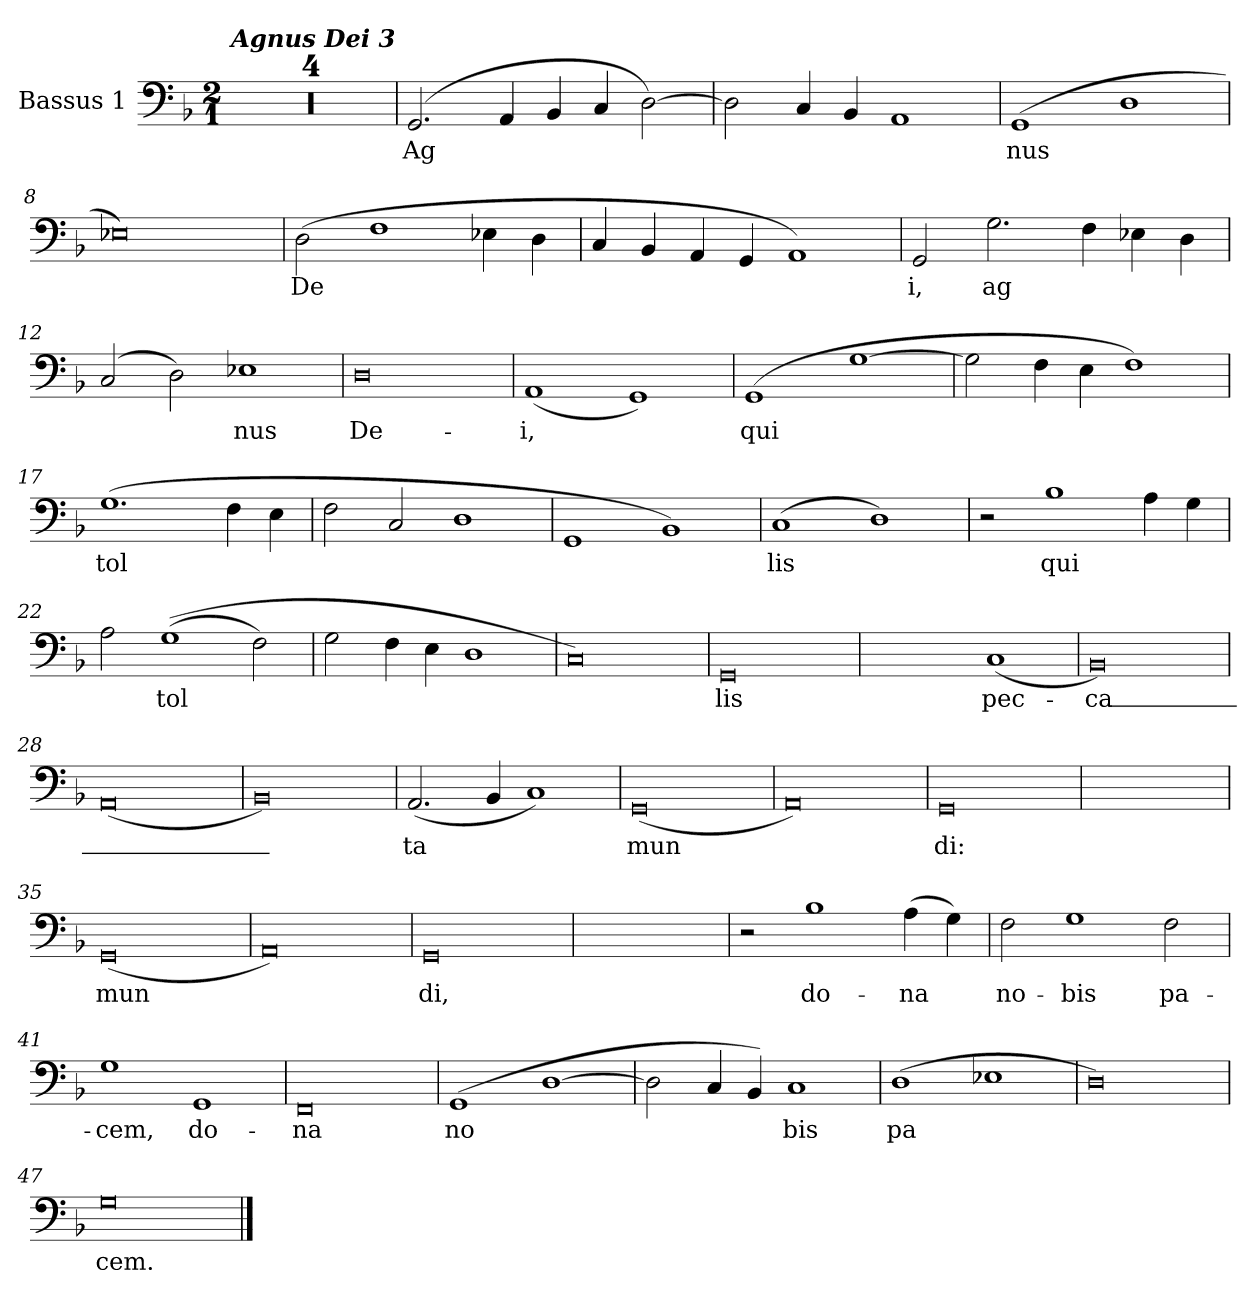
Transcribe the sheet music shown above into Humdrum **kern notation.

**kern	**text
*part1	*part1
*staff1	*staff1
*I"Bassus 1	*
*I'B 1	*
*clefF4	*
*k[b-]	*
*M2/1	*
=1	=1
!LO:TX:a:Bi:t=Agnus Dei 3	!
0r	.
=2	=2
0r	.
=3	=3
0r	.
=4	=4
0r	.
=5	=5
!	!LO:LY:b
(2.GG/	Ag
4AA/	.
4BB-/	.
4C/	.
[2D\)	.
=6	=6
2D\]	.
4C/	.
4BB-/	.
1AA	.
!!LO:LB:g=z
=7	=7
!	!LO:LY:b
(1GG	nus
1D	.
=8	=8
0E-X)	.
!!LO:LB:g=z
=9	=9
!	!LO:LY:b
(2D\	De
1F	.
4E-X\	.
4D\	.
=10	=10
4C/	.
4BB-/	.
4AA/	.
4GG/	.
1AA)	.
=11	=11
!	!LO:LY:b
2GG/	i,
!	!LO:LY:b
2.G\	ag
4F\	.
4E-X\	.
4D\	.
!!LO:LB:g=z
=12	=12
(2C/	.
2D\)	.
!	!LO:LY:b
1E-X	nus
=13	=13
!	!LO:LY:b
0D	De-
=14	=14
!	!LO:LY:b
(1AA	i,
1GG)	.
=15	=15
!	!LO:LY:b
(1GG	qui
[1G	.
=16	=16
2G\]	.
4F\	.
4E\	.
1F)	.
!!LO:LB:g=z
=17	=17
!	!LO:LY:b
(1.G	tol
4F\	.
4E\	.
=18	=18
2F\	.
2C/	.
1D	.
=19	=19
1GG	.
1BB-)	.
=20	=20
!	!LO:LY:b
(1C	lis
1D)	.
=21	=21
2r	.
!	!LO:LY:b
1B-	qui
4A\	.
4G\	.
!!LO:LB:g=z
=22	=22
!	!LO:LY:b
2A\	_
!	!LO:LY:b
((1G	tol
2F\)	.
=23	=23
2G\	.
4F\	.
4E\	.
1D	.
=24	=24
0C)	.
=25	=25
!	!LO:LY:b
0GG	lis
=26	=26
2ryy	.
2ryy	.
!	!LO:LY:b
(1C	pec-
=27	=27
!	!LO:LY:b
0BB-)	ca_-
!!LO:LB:g=z
=28	=28
(0AA	.
=29	=29
0BB-)	.
=30	=30
!	!LO:LY:b
(2.AA/	ta
4BB-/	.
1C)	.
=31	=31
!	!LO:LY:b
(0GG	mun
=32	=32
0AA)	.
=33	=33
!	!LO:LY:b
0GG	di:
!!LO:LB:g=z
=34	=34
0ryy	.
=35	=35
!	!LO:LY:b
(0GG	mun
=36	=36
0AA)	.
=37	=37
!	!LO:LY:b
0GG	di,
=38	=38
0ryy	.
=39	=39
2r	.
!	!LO:LY:b
1B-	do-
!	!LO:LY:b
(4A\	na
4G\)	.
=40	=40
!	!LO:LY:b
2F\	no-
!	!LO:LY:b
1G	bis
!	!LO:LY:b
2F\	pa-
!!LO:LB:g=z
=41	=41
!	!LO:LY:b
1G	cem,
!	!LO:LY:b
1GG	do-
=42	=42
!	!LO:LY:b
0FF	na
=43	=43
!	!LO:LY:b
(1GG	no
[1D	.
=44	=44
2D\]	.
4C/	.
4BB-/)	.
!	!LO:LY:b
1C	bis
=45	=45
!	!LO:LY:b
(1D	pa
1E-X	.
=46	=46
0D)	.
!!LO:LB:g=z
=47	=47
!	!LO:LY:b
0G>	cem.
==	==
*-	*-
